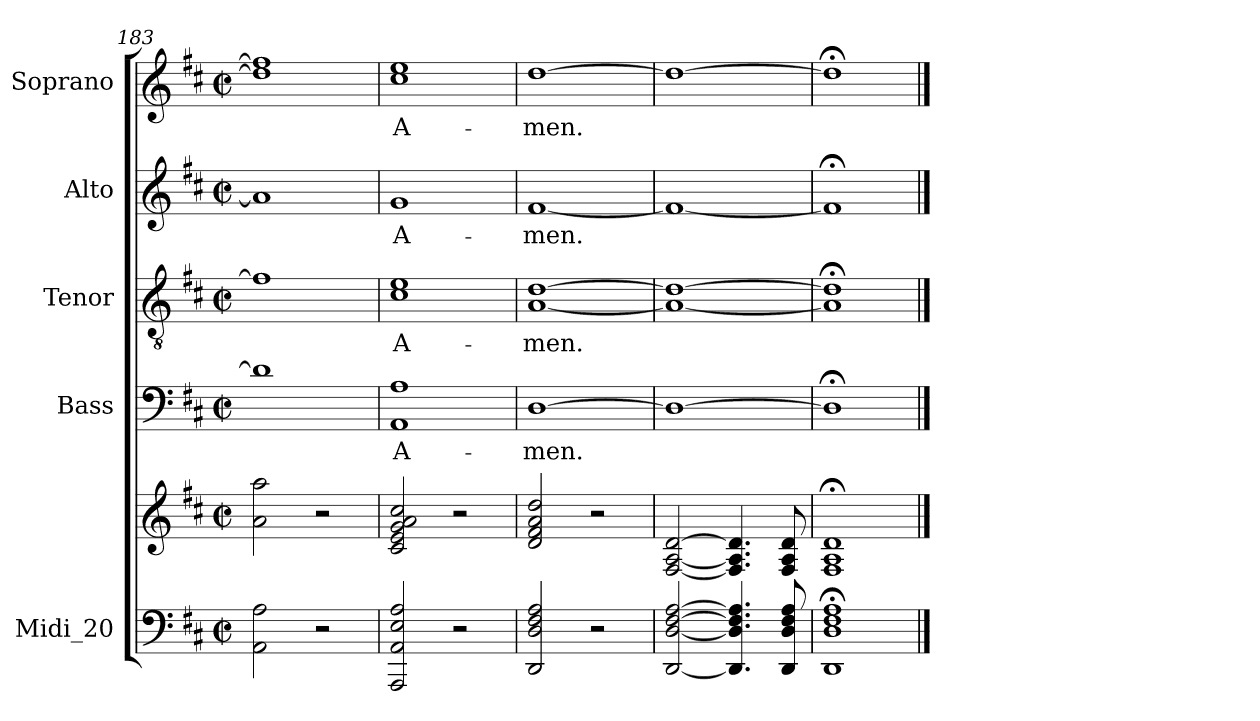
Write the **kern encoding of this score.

**kern	**kern	**kern	**text	**kern	**text	**kern	**text	**kern	**text
*part5	*part5	*part4	*part4	*part3	*part3	*part2	*part2	*part1	*part1
*staff6	*staff5	*staff4	*staff4	*staff3	*staff3	*staff2	*staff2	*staff1	*staff1
*I"Midi_20	*	*I"Bass	*	*I"Tenor	*	*I"Alto	*	*I"Soprano	*
*	*	*I'B	*	*I'T	*	*I'A	*	*I'S	*
*clefF4	*clefG2	*clefF4	*	*clefGv2	*	*clefG2	*	*clefG2	*
*k[f#c#]	*k[f#c#]	*k[f#c#]	*	*k[f#c#]	*	*k[f#c#]	*	*k[f#c#]	*
*D:	*D:	*D:	*	*D:	*	*D:	*	*D:	*
*M2/2	*M2/2	*M2/2	*	*M2/2	*	*M2/2	*	*M2/2	*
*met(c|)	*met(c|)	*met(c|)	*	*met(c|)	*	*met(c|)	*	*met(c|)	*
=183	=183	=183	=183	=183	=183	=183	=183	=183	=183
2AA 2A	2a 2aa	1d]	.	1f#]	.	1a]	.	1dd] 1ff#]	.
2r	2r	.	.	.	.	.	.	.	.
=184	=184	=184	=184	=184	=184	=184	=184	=184	=184
!	!	!	!LO:LY:b	!	!LO:LY:b	!	!LO:LY:b	!	!LO:LY:b
2AAA 2AA 2E 2A	2c# 2e 2g 2a 2cc#	1AA 1A	A-	1c# 1e	A-	1g	A-	1cc# 1ee	A-
2r	2r	.	.	.	.	.	.	.	.
=185	=185	=185	=185	=185	=185	=185	=185	=185	=185
!	!	!	!LO:LY:b	!	!LO:LY:b	!	!LO:LY:b	!	!LO:LY:b
2DD 2D 2F# 2A	2d 2f# 2a 2dd	[1D	-men.	[1A [1d	-men.	[1f#	-men.	[1dd	-men.
2r	2r	.	.	.	.	.	.	.	.
=186	=186	=186	=186	=186	=186	=186	=186	=186	=186
[2DD [2D [2F# [2A	[2F# [2A [2d	1D_	.	1A_ 1d_	.	1f#_	.	1dd_	.
4.DD] 4.D] 4.F#] 4.A]	4.F#] 4.A] 4.d]	.	.	.	.	.	.	.	.
8DD 8D 8F# 8A	8F# 8A 8d	.	.	.	.	.	.	.	.
=187	=187	=187	=187	=187	=187	=187	=187	=187	=187
1DD; 1D; 1F#; 1A;	1F#;< 1A;< 1d;<	1D;<]	.	1A];< 1d];<	.	1f#;<]	.	1dd;<]	.
==	==	==	==	==	==	==	==	==	==
*-	*-	*-	*-	*-	*-	*-	*-	*-	*-
